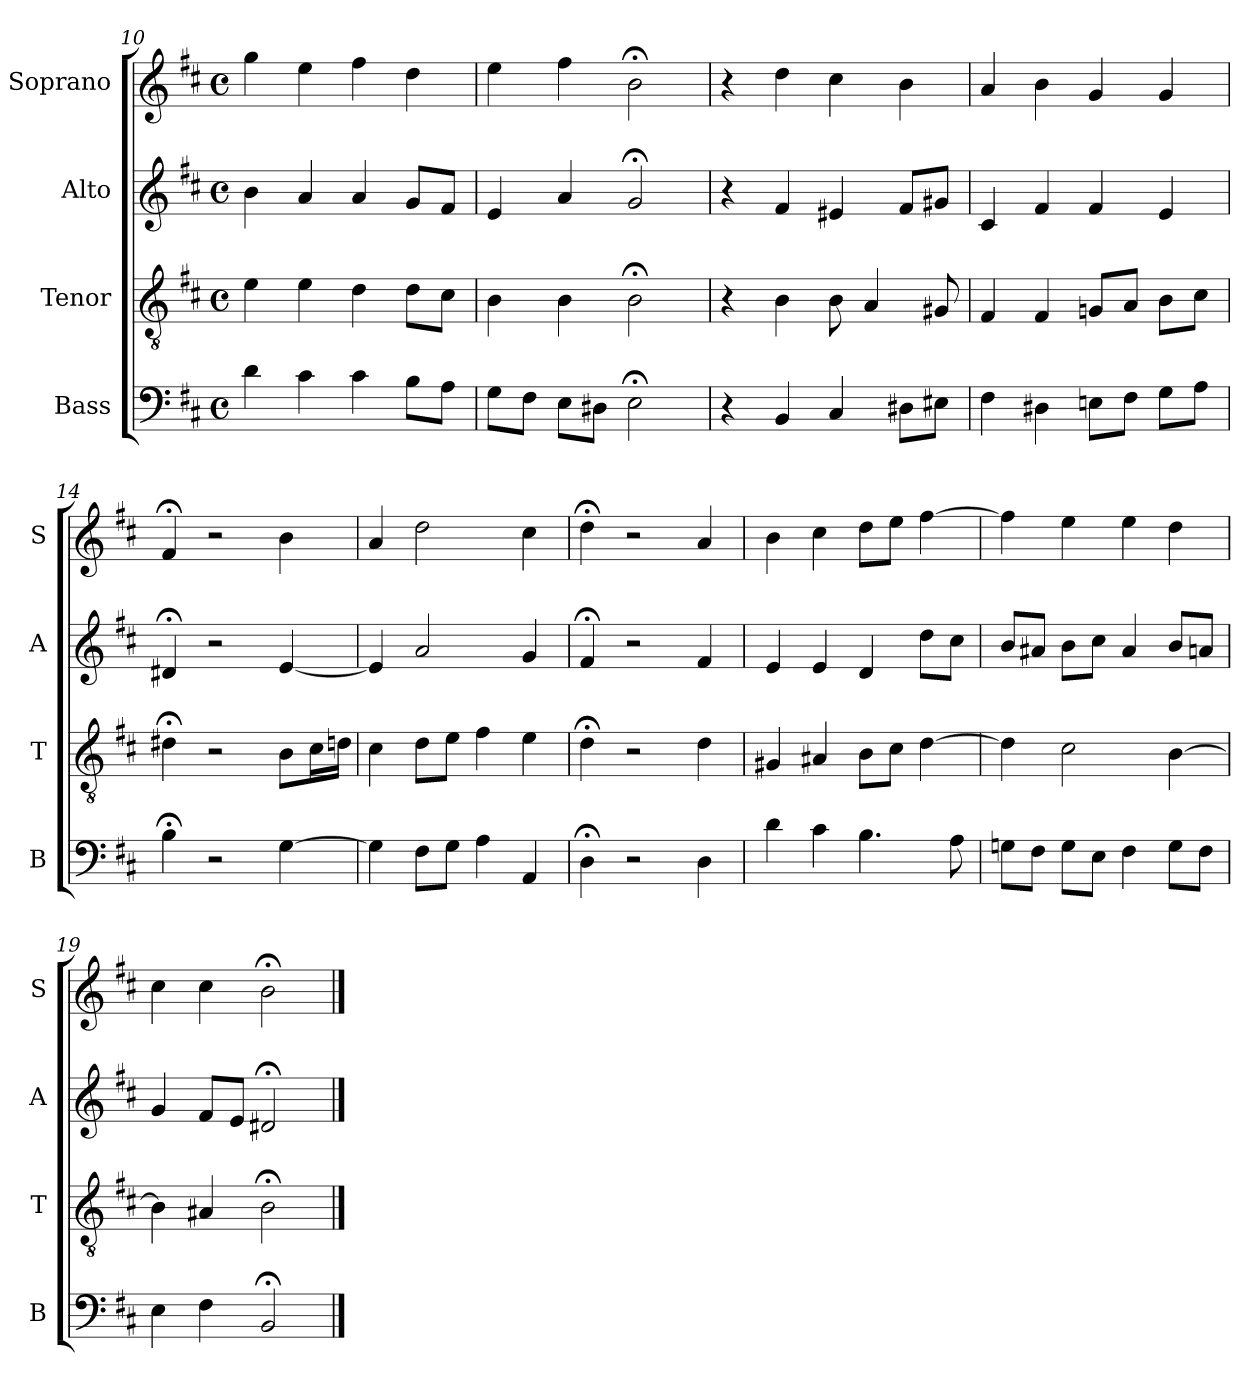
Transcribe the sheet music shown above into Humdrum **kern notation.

**kern	**kern	**kern	**kern
*part4	*part3	*part2	*part1
*staff4	*staff3	*staff2	*staff1
*I"Bass	*I"Tenor	*I"Alto	*I"Soprano
*I'B	*I'T	*I'A	*I'S
*clefF4	*clefGv2	*clefG2	*clefG2
*k[f#c#]	*k[f#c#]	*k[f#c#]	*k[f#c#]
*b:	*b:	*b:	*b:
*M4/4	*M4/4	*M4/4	*M4/4
*met(c)	*met(c)	*met(c)	*met(c)
=10	=10	=10	=10
4d	4e	4b	4gg
4c#	4e	4a	4ee
4c#	4d	4a	4ff#
8BL	8dL	8gL	4dd
8AJ	8c#J	8f#J	.
=11	=11	=11	=11
8GL	4B	4e	4ee
8F#J	.	.	.
8EL	4B	4a	4ff#
8D#XJ	.	.	.
2E;<	2B;<	2g;<	2b;<
=12	=12	=12	=12
4r	4r	4r	4r
4BB	4B	4f#	4dd
4C#	8B	4e#X	4cc#
.	4A	.	.
8D#XL	.	8f#L	4b
8E#XJ	8G#X	8g#XJ	.
=13	=13	=13	=13
4F#	4F#	4c#	4a
4D#X	4F#	4f#	4b
8EnL	8GnL	4f#	4g
8F#J	8AJ	.	.
8GL	8BL	4e	4g
8AJ	8c#J	.	.
=14	=14	=14	=14
4B;<	4d#X;<	4d#X;<	4f#;<
2r	2r	2r	2r
[4G	8BL	[4e	4b
.	16c#L	.	.
.	16dnJJ	.	.
=15	=15	=15	=15
4G]	4c#	4e]	4a
8F#L	8dL	2a	2dd
8GJ	8eJ	.	.
4A	4f#	.	.
4AA	4e	4g	4cc#
=16	=16	=16	=16
4D;<	4d;<	4f#;<	4dd;<
2r	2r	2r	2r
4D	4d	4f#	4a
=17	=17	=17	=17
4d	4G#X	4e	4b
4c#i	4A#Xi	4ei	4cc#i
4.B	8BL	4d	8ddL
.	8c#J	.	8eeJ
.	[4d	8ddL	[4ff#
8A	.	8cc#J	.
=18	=18	=18	=18
8GnL	4d]	8bL	4ff#]
8F#J	.	8a#XJ	.
8GL	2c#	8bL	4ee
8EJ	.	8cc#J	.
4F#	.	4a#	4ee
8GL	[4B	8bL	4dd
8F#J	.	8anJ	.
=19	=19	=19	=19
4E	4B]	4g	4cc#
4F#	4A#X	8f#L	4cc#
.	.	8eJ	.
2BB;<	2B;<	2d#X;<	2b;<
==	==	==	==
*-	*-	*-	*-
